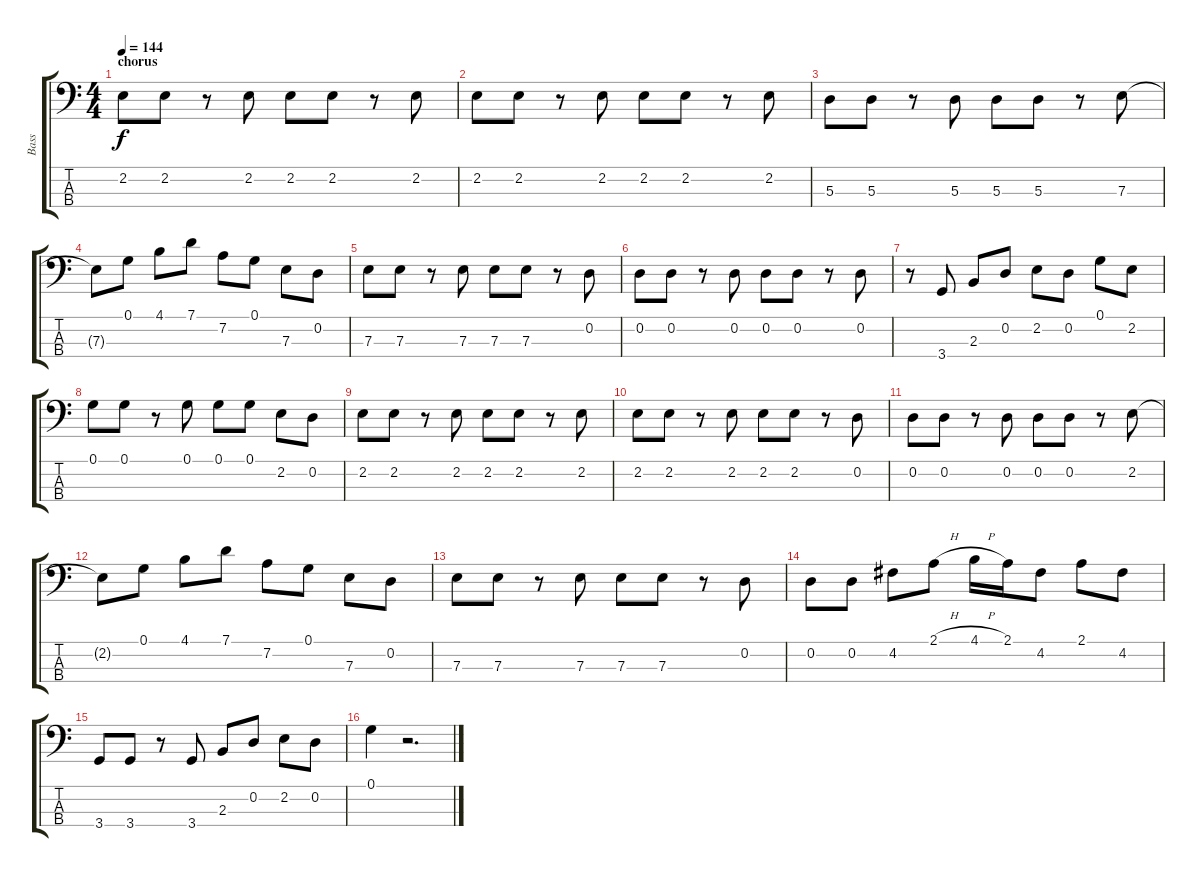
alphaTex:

\track ("Bass" "Bass") {instrument electricbassfinger}
\staff {score tabs}
\tuning (G2 D2 A1 E1) {hide}
\ts (4 4)
\section ("" "chorus")
\tempo 144
\clef f4
\ks c
2.2.8{dy f} 2.2.8 r.8 2.2.8 2.2.8 2.2.8 r.8 2.2.8 |
2.2.8 2.2.8 r.8 2.2.8 2.2.8 2.2.8 r.8 2.2.8 |
5.3.8 5.3.8 r.8 5.3.8 5.3.8 5.3.8 r.8 7.3.8 |
7.3{t}.8 0.1.8 4.1.8 7.1.8 7.2.8 0.1.8 7.3.8 0.2.8 |
7.3.8 7.3.8 r.8 7.3.8 7.3.8 7.3.8 r.8 0.2.8 |
0.2.8 0.2.8 r.8 0.2.8 0.2.8 0.2.8 r.8 0.2.8 |
r.8 3.4.8 2.3.8 0.2.8 2.2.8 0.2.8 0.1.8 2.2.8 |
0.1.8 0.1.8 r.8 0.1.8 0.1.8 0.1.8 2.2.8 0.2.8 |
2.2.8 2.2.8 r.8 2.2.8 2.2.8 2.2.8 r.8 2.2.8 |
2.2.8 2.2.8 r.8 2.2.8 2.2.8 2.2.8 r.8 0.2.8 |
0.2.8 0.2.8 r.8 0.2.8 0.2.8 0.2.8 r.8 2.2.8 |
2.2{t}.8 0.1.8 4.1.8 7.1.8 7.2.8 0.1.8 7.3.8 0.2.8 |
7.3.8 7.3.8 r.8 7.3.8 7.3.8 7.3.8 r.8 0.2.8 |
0.2.8 0.2.8 4.2.8 2.1{h}.8 4.1{h}.16 2.1.16 4.2.8 2.1.8 4.2.8 |
3.4.8 3.4.8 r.8 3.4.8 2.3.8 0.2.8 2.2.8 0.2.8 |
0.1.4 r.2{d}
